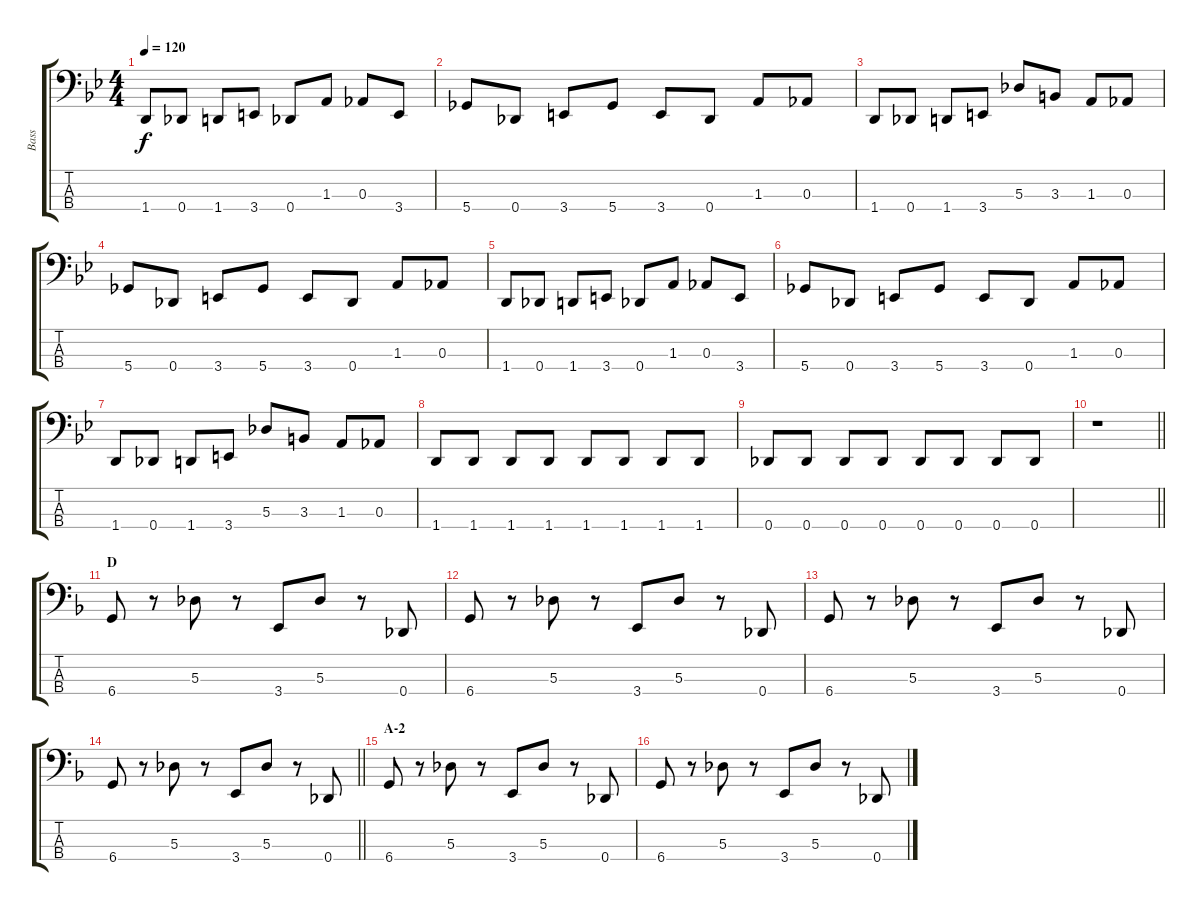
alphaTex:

\track ("Bass" "Bass") {instrument electricbasspick}
\staff {score tabs}
\tuning (Gb2 Db2 Ab1 Db1) {hide}
\ts (4 4)
\tempo 120
\clef f4
\ks bb
1.4.8{dy f} 0.4.8 1.4.8 3.4.8 0.4.8 1.3.8 0.3.8 3.4.8 |
5.4.8 0.4.8 3.4.8 5.4.8 3.4.8 0.4.8 1.3.8 0.3.8 |
1.4.8 0.4.8 1.4.8 3.4.8 5.3.8 3.3.8 1.3.8 0.3.8 |
5.4.8 0.4.8 3.4.8 5.4.8 3.4.8 0.4.8 1.3.8 0.3.8 |
1.4.8 0.4.8 1.4.8 3.4.8 0.4.8 1.3.8 0.3.8 3.4.8 |
5.4.8 0.4.8 3.4.8 5.4.8 3.4.8 0.4.8 1.3.8 0.3.8 |
1.4.8 0.4.8 1.4.8 3.4.8 5.3.8 3.3.8 1.3.8 0.3.8 |
1.4.8 1.4.8 1.4.8 1.4.8 1.4.8 1.4.8 1.4.8 1.4.8 |
0.4.8 0.4.8 0.4.8 0.4.8 0.4.8 0.4.8 0.4.8 0.4.8 |
\barLineRight lightlight
r.1 |
\section ("" "D")
\ks f
6.4.8 r.8 5.3.8 r.8 3.4.8 5.3.8 r.8 0.4.8 |
6.4.8 r.8 5.3.8 r.8 3.4.8 5.3.8 r.8 0.4.8 |
6.4.8 r.8 5.3.8 r.8 3.4.8 5.3.8 r.8 0.4.8 |
\barLineRight lightlight
6.4.8 r.8 5.3.8 r.8 3.4.8 5.3.8 r.8 0.4.8 |
\section ("" "A-2")
6.4.8 r.8 5.3.8 r.8 3.4.8 5.3.8 r.8 0.4.8 |
6.4.8 r.8 5.3.8 r.8 3.4.8 5.3.8 r.8 0.4.8
